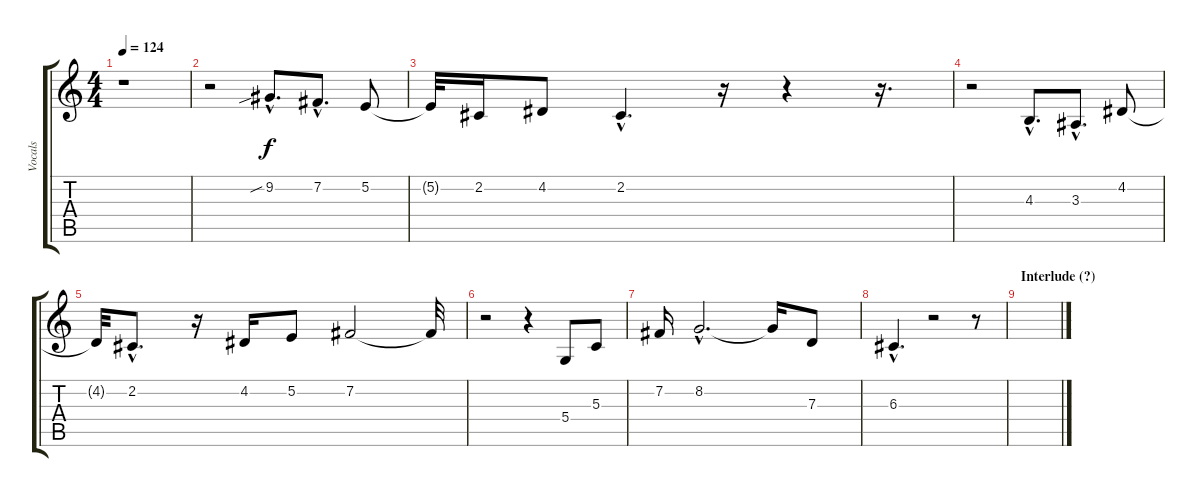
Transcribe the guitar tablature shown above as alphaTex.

\track ("Vocals" "Vocals") {instrument trombone}
\staff {score tabs}
\tuning (E4 B3 G3 D3 A2 E2) {hide}
\ts (4 4)
\tempo 124
\clef g2
\ks c
r.1{dy f} |
r.2 9.2{sib hac}.8{d} 7.2{hac}.8{d} 5.2.8 |
5.2{t}.32 2.2.16 4.2.8 2.2{hac}.4{d} r.16 r.4 r.16{d} |
r.2 4.3{hac}.8{d} 3.3{hac}.8{d} 4.2.8 |
4.2{t}.32 2.2{hac}.8{d} r.16 4.2.16 5.2.8 7.2.2 7.2{t}.32 |
r.2 r.4 5.4.8 5.3.8 |
7.2.16 8.2{hac}.2{d} 8.2{t}.16 7.3.8 |
6.3{hac}.4{d} r.2 r.8 |
\section ("" "Interlude (?)")
